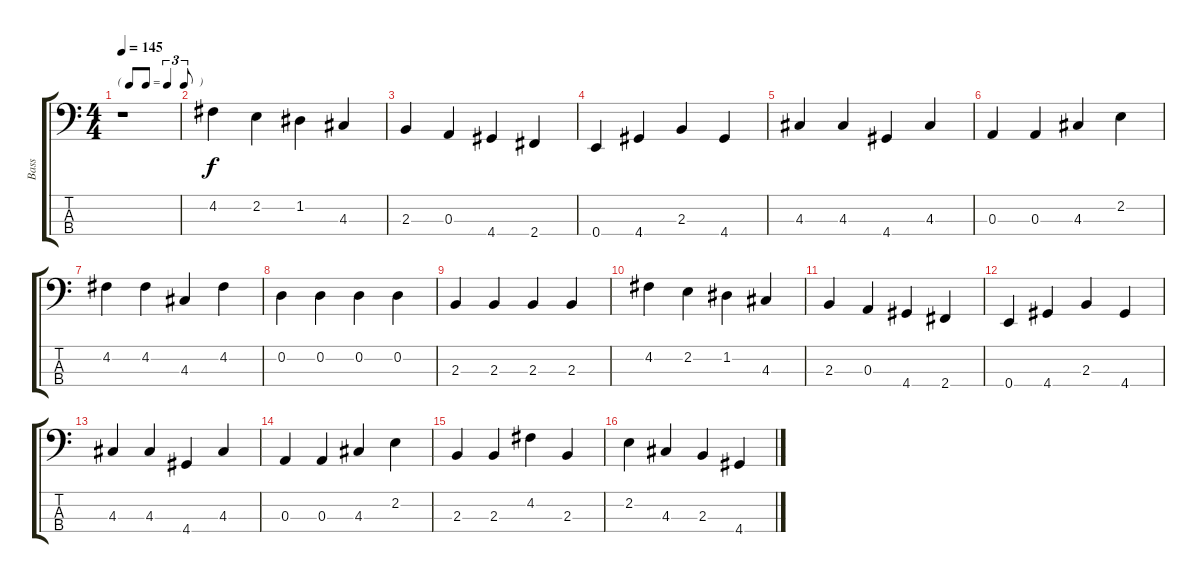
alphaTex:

\track ("Bass" "Bass") {instrument electricbassfinger}
\staff {score tabs}
\tuning (G2 D2 A1 E1) {hide}
\ts (4 4)
\tf triplet8th
\tempo 145
\clef f4
\ks c
r.1{dy f instrument electricbassfinger} |
4.2.4 2.2.4 1.2.4 4.3.4 |
2.3.4 0.3.4 4.4.4 2.4.4 |
0.4.4 4.4.4 2.3.4 4.4.4 |
4.3.4 4.3.4 4.4.4 4.3.4 |
0.3.4 0.3.4 4.3.4 2.2.4 |
4.2.4 4.2.4 4.3.4 4.2.4 |
0.2.4 0.2.4 0.2.4 0.2.4 |
2.3.4 2.3.4 2.3.4 2.3.4 |
4.2.4 2.2.4 1.2.4 4.3.4 |
2.3.4 0.3.4 4.4.4 2.4.4 |
0.4.4 4.4.4 2.3.4 4.4.4 |
4.3.4 4.3.4 4.4.4 4.3.4 |
0.3.4 0.3.4 4.3.4 2.2.4 |
2.3.4 2.3.4 4.2.4 2.3.4 |
2.2.4 4.3.4 2.3.4 4.4.4
